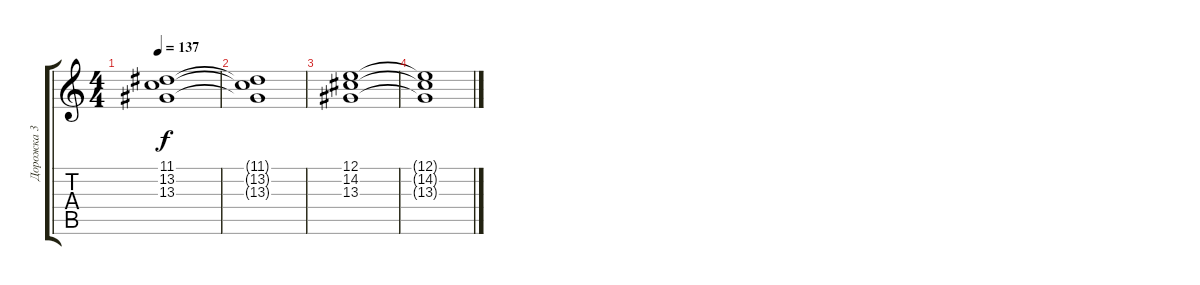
\track ("Дорожка 3" "Дорожка 3") {instrument synthstrings2}
\staff {score tabs}
\tuning (E4 B3 G3 D3 A2 E2) {hide}
\ts (4 4)
\tempo 137
\clef g2
\ks c
(11.1 13.2 13.3).1{dy f} |
(11.1{t} 13.2{t} 13.3{t}).1 |
(12.1 14.2 13.3).1 |
(12.1{t} 14.2{t} 13.3{t}).1
